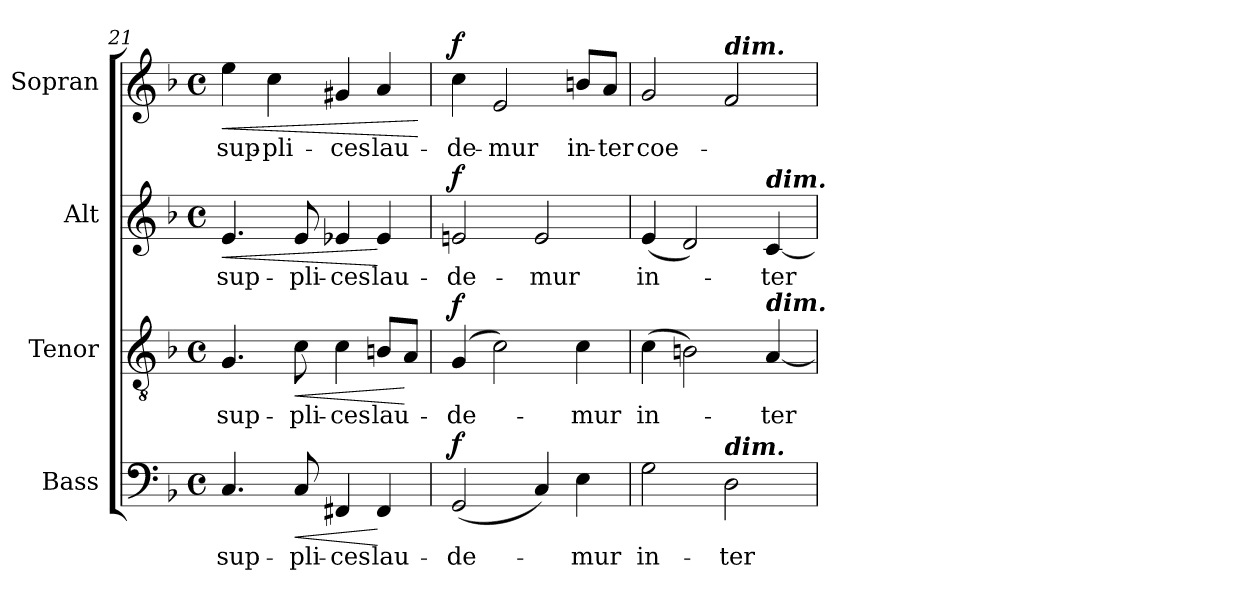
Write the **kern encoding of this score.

**kern	**text	**dynam	**kern	**text	**dynam	**kern	**text	**dynam	**kern	**text	**dynam
*part4	*part4	*part4	*part3	*part3	*part3	*part2	*part2	*part2	*part1	*part1	*part1
*staff4	*staff4	*staff4	*staff3	*staff3	*staff3	*staff2	*staff2	*staff2	*staff1	*staff1	*staff1
*I"Bass	*	*	*I"Tenor	*	*	*I"Alt	*	*	*I"Sopran	*	*
*I'B.	*	*	*I'T.	*	*	*I'A.	*	*	*I'S.	*	*
!!LO:LB:g=z
*clefF4	*	*	*clefGv2	*	*	*clefG2	*	*	*clefG2	*	*
*k[b-]	*	*	*k[b-]	*	*	*k[b-]	*	*	*k[b-]	*	*
*F:	*	*	*F:	*	*	*F:	*	*	*F:	*	*
*M4/4	*	*	*M4/4	*	*	*M4/4	*	*	*M4/4	*	*
*met(c)	*	*	*met(c)	*	*	*met(c)	*	*	*met(c)	*	*
=21	=21	=21	=21	=21	=21	=21	=21	=21	=21	=21	=21
!	!LO:LY:b	!	!	!LO:LY:b	!	!	!LO:LY:b	!LO:HP:b	!	!LO:LY:b	!LO:HP:b
4.C/	sup-	.	4.G/	sup-	.	4.e/	sup-	<	4ee\	sup-	<
!	!	!	!	!	!	!	!	!	!	!LO:LY:b	!
.	.	.	.	.	.	.	.	.	4cc\	-pli-	.
!	!LO:LY:b	!LO:HP:b	!	!LO:LY:b	!LO:HP:b	!	!LO:LY:b	!	!	!	!
8C/	-pli-	<	8c\	-pli-	<	8e/	-pli-	.	.	.	.
!	!LO:LY:b	!	!	!LO:LY:b	!	!	!LO:LY:b	!	!	!LO:LY:b	!
4FF#X/	-ces	.	4c\	-ces	.	4e-X/	-ces	.	4g#X/	-ces	.
!	!LO:LY:b	!	!	!LO:LY:b	!	!	!LO:LY:b	!	!	!LO:LY:b	!
4FF#/	lau-	[	8Bn/L	lau-	.	4e-/	lau-	[	4a/	lau-	.
.	.	.	8A/J	.	[	.	.	.	.	.	.
.	.	.	.	.	.	.	.	.	.	.	[
=22	=22	=22	=22	=22	=22	=22	=22	=22	=22	=22	=22
!	!LO:LY:b	!LO:DY:a	!	!LO:LY:b	!LO:DY:a	!	!LO:LY:b	!LO:DY:a	!	!LO:LY:b	!LO:DY:a
(<2GG/	-de-	f	(4G/	-de-	f	2en/	-de-	f	4cc\	-de-	f
!	!	!	!	!	!	!	!	!	!	!LO:LY:b	!
.	.	.	2c\)	.	.	.	.	.	2e/	-mur	.
!	!	!	!	!	!	!	!LO:LY:b	!	!	!	!
4C/)	.	.	.	.	.	2e/	-mur	.	.	.	.
!	!LO:LY:b	!	!	!LO:LY:b	!	!	!	!	!	!LO:LY:b	!
4E\	-mur	.	4c\	-mur	.	.	.	.	8bn/L	in-	.
!	!	!	!	!	!	!	!	!	!	!LO:LY:b	!
.	.	.	.	.	.	.	.	.	8a/J	-ter	.
=23	=23	=23	=23	=23	=23	=23	=23	=23	=23	=23	=23
!	!LO:LY:b	!	!	!LO:LY:b	!	!	!LO:LY:b	!	!	!LO:LY:b	!
2G\	in-	.	(>4c\	in-	.	(<4e/	in-	.	2g/	coe-	.
.	.	.	2Bn\)	.	.	2d/)	.	.	.	.	.
!	!	!	!	!	!	!	!	!	!LO:TX:a:Bi:t=dim.	!	!
!LO:TX:a:Bi:t=dim.	!	!	!	!	!	!	!	!	!	!	!
!	!LO:LY:b	!	!	!	!	!	!	!	!	!	!
2D\	-ter	.	.	.	.	.	.	.	2f/	.	.
!	!	!	!	!	!	!LO:TX:a:Bi:t=dim.	!	!	!	!	!
!	!	!	!LO:TX:a:Bi:t=dim.	!	!	!	!	!	!	!	!
!	!	!	!	!LO:LY:b	!	!	!LO:LY:b	!	!	!	!
.	.	.	[4A/	-ter	.	[4c/	-ter	.	.	.	.
=	=	=	=	=	=	=	=	=	=	=	=
*-	*-	*-	*-	*-	*-	*-	*-	*-	*-	*-	*-
